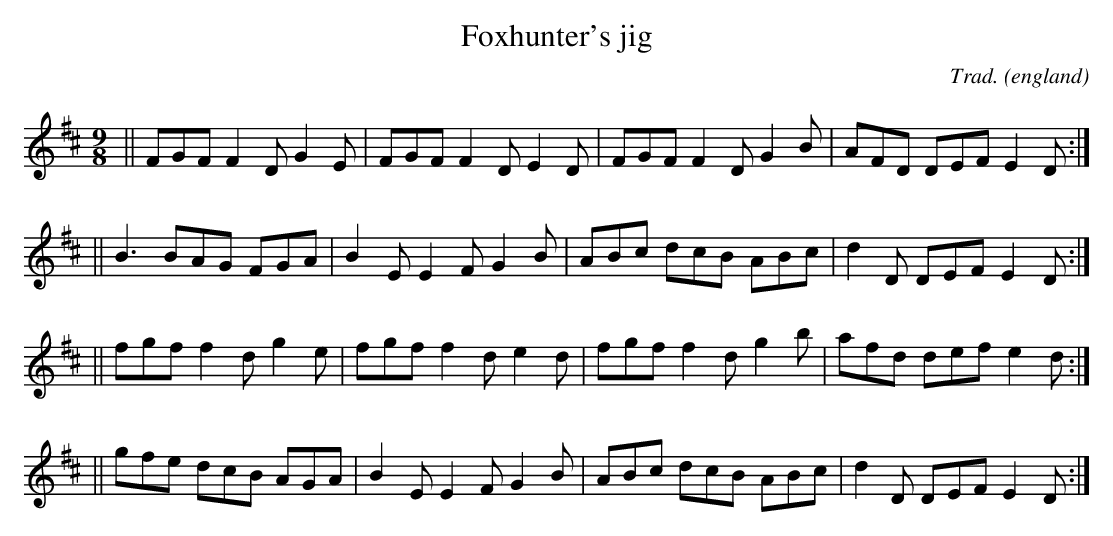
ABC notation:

X:1
T:Foxhunter's jig
O:england
C:Trad.
M:9/8
K:D
||FGF F2 D G2 E | FGF F2 D E2 D | FGF F2 D G2 B | AFD DEF E2D :|
|| B3 BAG FGA | B2 E E2 F G2 B | ABc dcB ABc |d2D DEF E2 D:|
|| fgf f2 d g2 e | fgf f2 d e2 d | fgf f2 d g2 b | afd def e2 d :|
|| gfe dcB AGA | B2 E E2 F G2 B | ABc dcB ABc | d2 D DEF E2 D :|
